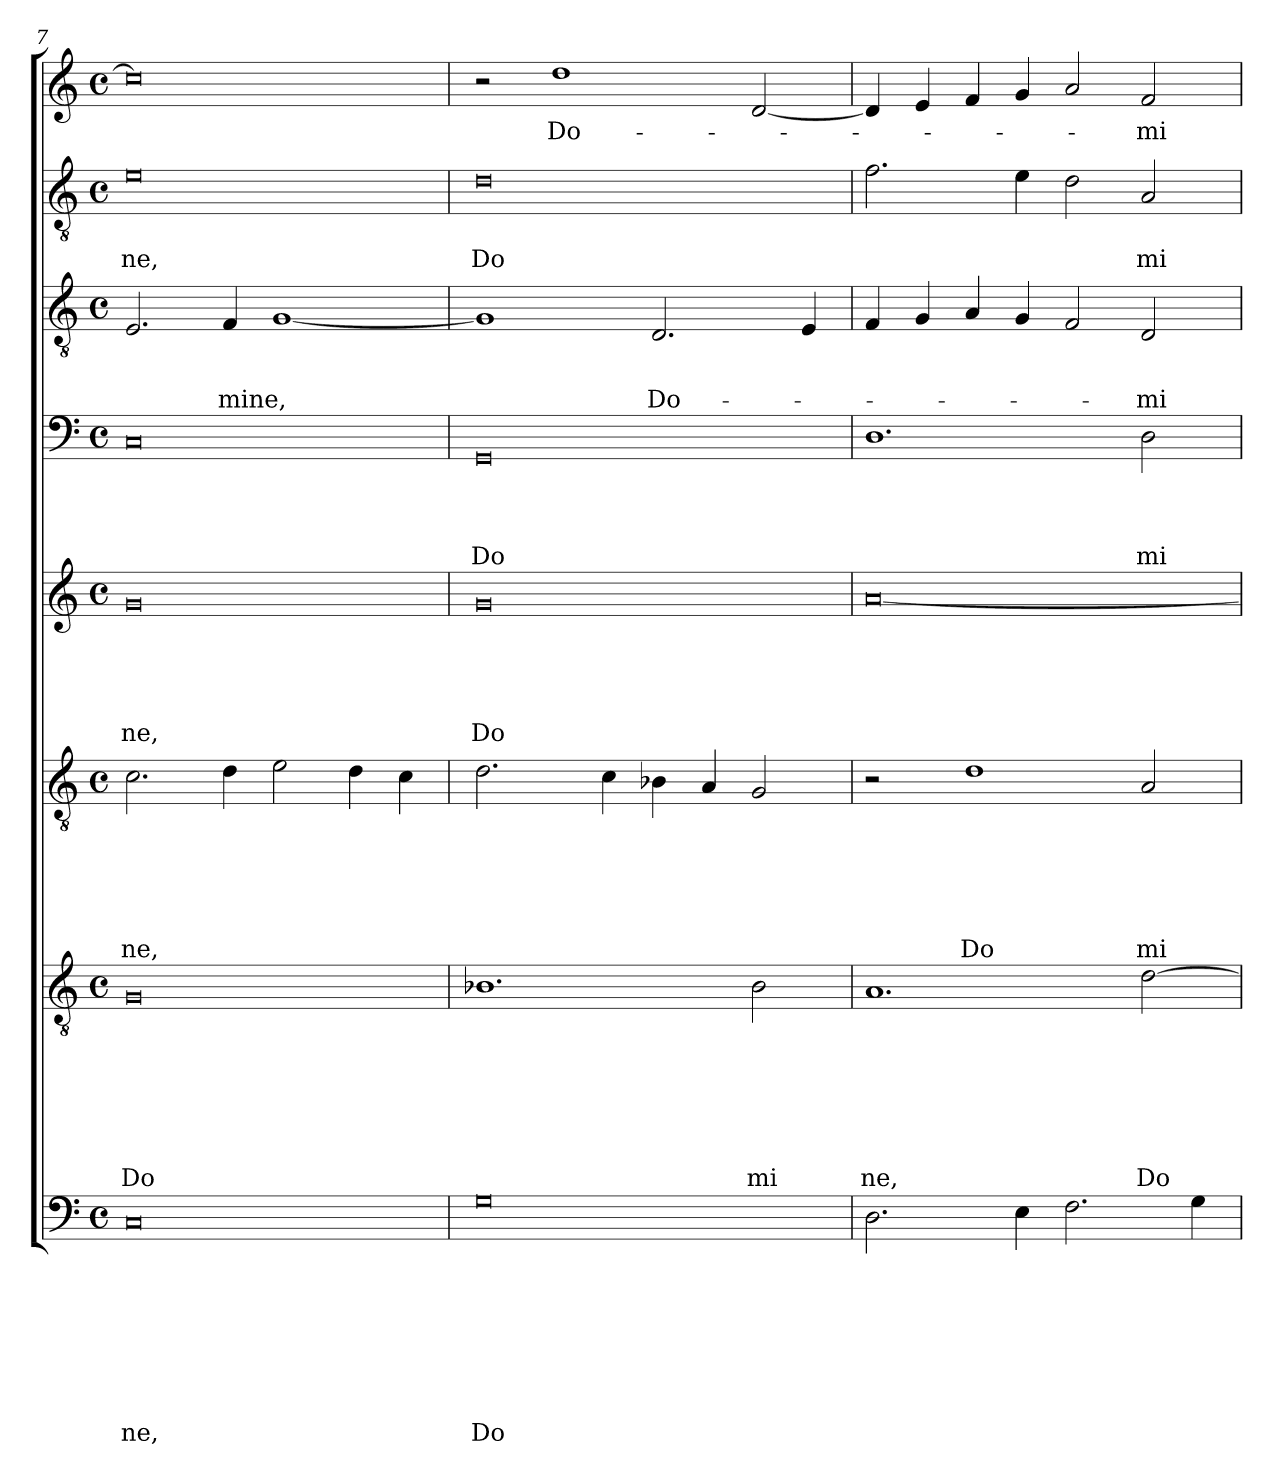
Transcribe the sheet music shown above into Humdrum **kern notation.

**kern	**text	**text	**text	**text	**text	**text	**text	**text	**kern	**text	**text	**text	**text	**text	**text	**text	**kern	**text	**text	**text	**text	**text	**text	**kern	**text	**text	**text	**text	**text	**kern	**text	**text	**text	**text	**kern	**text	**text	**text	**kern	**text	**text	**kern	**text
*part8	*part8	*part8	*part8	*part8	*part8	*part8	*part8	*part8	*part7	*part7	*part7	*part7	*part7	*part7	*part7	*part7	*part6	*part6	*part6	*part6	*part6	*part6	*part6	*part5	*part5	*part5	*part5	*part5	*part5	*part4	*part4	*part4	*part4	*part4	*part3	*part3	*part3	*part3	*part2	*part2	*part2	*part1	*part1
*staff8	*staff8	*staff8	*staff8	*staff8	*staff8	*staff8	*staff8	*staff8	*staff7	*staff7	*staff7	*staff7	*staff7	*staff7	*staff7	*staff7	*staff6	*staff6	*staff6	*staff6	*staff6	*staff6	*staff6	*staff5	*staff5	*staff5	*staff5	*staff5	*staff5	*staff4	*staff4	*staff4	*staff4	*staff4	*staff3	*staff3	*staff3	*staff3	*staff2	*staff2	*staff2	*staff1	*staff1
*clefF4	*	*	*	*	*	*	*	*	*clefGv2	*	*	*	*	*	*	*	*clefGv2	*	*	*	*	*	*	*clefG2	*	*	*	*	*	*clefF4	*	*	*	*	*clefGv2	*	*	*	*clefGv2	*	*	*clefG2	*
*k[]	*	*	*	*	*	*	*	*	*k[]	*	*	*	*	*	*	*	*k[]	*	*	*	*	*	*	*k[]	*	*	*	*	*	*k[]	*	*	*	*	*k[]	*	*	*	*k[]	*	*	*k[]	*
*C:	*	*	*	*	*	*	*	*	*C:	*	*	*	*	*	*	*	*C:	*	*	*	*	*	*	*C:	*	*	*	*	*	*C:	*	*	*	*	*C:	*	*	*	*C:	*	*	*C:	*
*M4/4	*	*	*	*	*	*	*	*	*M4/4	*	*	*	*	*	*	*	*M4/4	*	*	*	*	*	*	*M4/4	*	*	*	*	*	*M4/4	*	*	*	*	*M4/4	*	*	*	*M4/4	*	*	*M4/4	*
*met(c)	*	*	*	*	*	*	*	*	*met(c)	*	*	*	*	*	*	*	*met(c)	*	*	*	*	*	*	*met(c)	*	*	*	*	*	*met(c)	*	*	*	*	*met(c)	*	*	*	*met(c)	*	*	*met(c)	*
=7	=7	=7	=7	=7	=7	=7	=7	=7	=7	=7	=7	=7	=7	=7	=7	=7	=7	=7	=7	=7	=7	=7	=7	=7	=7	=7	=7	=7	=7	=7	=7	=7	=7	=7	=7	=7	=7	=7	=7	=7	=7	=7	=7
!	!	!	!	!	!	!	!	!LO:LY:b	!	!	!	!	!	!	!	!LO:LY:b	!	!	!	!	!	!	!LO:LY:b	!	!	!	!	!	!LO:LY:b	!	!	!	!	!	!	!	!	!	!	!	!LO:LY:b	!	!
0C	.	.	.	.	.	.	.	ne,	0G	.	.	.	.	.	.	Do	2.c\	.	.	.	.	.	ne,	0g	.	.	.	.	ne,	0C	.	.	.	.	2.E/	.	.	.	0e	.	ne,	0cc]	.
!	!	!	!	!	!	!	!	!	!	!	!	!	!	!	!	!	!	!	!	!	!	!	!	!	!	!	!	!	!	!	!	!	!	!	!	!	!	!LO:LY:b	!	!	!	!	!
.	.	.	.	.	.	.	.	.	.	.	.	.	.	.	.	.	4d\	.	.	.	.	.	.	.	.	.	.	.	.	.	.	.	.	.	4F/	.	.	-mine,	.	.	.	.	.
.	.	.	.	.	.	.	.	.	.	.	.	.	.	.	.	.	2e\	.	.	.	.	.	.	.	.	.	.	.	.	.	.	.	.	.	[<1G	.	.	.	.	.	.	.	.
.	.	.	.	.	.	.	.	.	.	.	.	.	.	.	.	.	4d\	.	.	.	.	.	.	.	.	.	.	.	.	.	.	.	.	.	.	.	.	.	.	.	.	.	.
.	.	.	.	.	.	.	.	.	.	.	.	.	.	.	.	.	4c\	.	.	.	.	.	.	.	.	.	.	.	.	.	.	.	.	.	.	.	.	.	.	.	.	.	.
=8	=8	=8	=8	=8	=8	=8	=8	=8	=8	=8	=8	=8	=8	=8	=8	=8	=8	=8	=8	=8	=8	=8	=8	=8	=8	=8	=8	=8	=8	=8	=8	=8	=8	=8	=8	=8	=8	=8	=8	=8	=8	=8	=8
!	!	!	!	!	!	!	!	!LO:LY:b	!	!	!	!	!	!	!	!	!	!	!	!	!	!	!	!	!	!	!	!	!LO:LY:b	!	!	!	!	!LO:LY:b	!	!	!	!	!	!	!LO:LY:b	!	!
0G	.	.	.	.	.	.	.	Do	1.B-X	.	.	.	.	.	.	.	2.d\	.	.	.	.	.	.	0g	.	.	.	.	Do	0GG	.	.	.	Do	1G]	.	.	.	0d	.	Do	2r	.
!	!	!	!	!	!	!	!	!	!	!	!	!	!	!	!	!	!	!	!	!	!	!	!	!	!	!	!	!	!	!	!	!	!	!	!	!	!	!	!	!	!	!	!LO:LY:b
.	.	.	.	.	.	.	.	.	.	.	.	.	.	.	.	.	.	.	.	.	.	.	.	.	.	.	.	.	.	.	.	.	.	.	.	.	.	.	.	.	.	1dd	Do-
.	.	.	.	.	.	.	.	.	.	.	.	.	.	.	.	.	4c\	.	.	.	.	.	.	.	.	.	.	.	.	.	.	.	.	.	.	.	.	.	.	.	.	.	.
!	!	!	!	!	!	!	!	!	!	!	!	!	!	!	!	!	!	!	!	!	!	!	!	!	!	!	!	!	!	!	!	!	!	!	!	!	!	!LO:LY:b	!	!	!	!	!
.	.	.	.	.	.	.	.	.	.	.	.	.	.	.	.	.	4B-X\	.	.	.	.	.	.	.	.	.	.	.	.	.	.	.	.	.	2.D/	.	.	Do-	.	.	.	.	.
.	.	.	.	.	.	.	.	.	.	.	.	.	.	.	.	.	4A/	.	.	.	.	.	.	.	.	.	.	.	.	.	.	.	.	.	.	.	.	.	.	.	.	.	.
!	!	!	!	!	!	!	!	!	!	!	!	!	!	!	!	!LO:LY:b	!	!	!	!	!	!	!	!	!	!	!	!	!	!	!	!	!	!	!	!	!	!	!	!	!	!	!
.	.	.	.	.	.	.	.	.	2B-\	.	.	.	.	.	.	mi	2G/	.	.	.	.	.	.	.	.	.	.	.	.	.	.	.	.	.	.	.	.	.	.	.	.	[<2d/	.
.	.	.	.	.	.	.	.	.	.	.	.	.	.	.	.	.	.	.	.	.	.	.	.	.	.	.	.	.	.	.	.	.	.	.	4E/	.	.	.	.	.	.	.	.
=9	=9	=9	=9	=9	=9	=9	=9	=9	=9	=9	=9	=9	=9	=9	=9	=9	=9	=9	=9	=9	=9	=9	=9	=9	=9	=9	=9	=9	=9	=9	=9	=9	=9	=9	=9	=9	=9	=9	=9	=9	=9	=9	=9
!	!	!	!	!	!	!	!	!	!	!	!	!	!	!	!	!LO:LY:b	!	!	!	!	!	!	!	!	!	!	!	!	!	!	!	!	!	!	!	!	!	!	!	!	!	!	!
2.D\	.	.	.	.	.	.	.	.	1.A	.	.	.	.	.	.	ne,	2r	.	.	.	.	.	.	[<0a	.	.	.	.	.	1.D	.	.	.	.	4F/	.	.	.	2.f\	.	.	4d/]	.
.	.	.	.	.	.	.	.	.	.	.	.	.	.	.	.	.	.	.	.	.	.	.	.	.	.	.	.	.	.	.	.	.	.	.	4G/	.	.	.	.	.	.	4e/	.
!	!	!	!	!	!	!	!	!	!	!	!	!	!	!	!	!	!	!	!	!	!	!	!LO:LY:b	!	!	!	!	!	!	!	!	!	!	!	!	!	!	!	!	!	!	!	!
.	.	.	.	.	.	.	.	.	.	.	.	.	.	.	.	.	1d	.	.	.	.	.	Do	.	.	.	.	.	.	.	.	.	.	.	4A/	.	.	.	.	.	.	4f/	.
4E\	.	.	.	.	.	.	.	.	.	.	.	.	.	.	.	.	.	.	.	.	.	.	.	.	.	.	.	.	.	.	.	.	.	.	4G/	.	.	.	4e\	.	.	4g/	.
2.F\	.	.	.	.	.	.	.	.	.	.	.	.	.	.	.	.	.	.	.	.	.	.	.	.	.	.	.	.	.	.	.	.	.	.	2F/	.	.	.	2d\	.	.	2a/	.
!	!	!	!	!	!	!	!	!	!	!	!	!	!	!	!	!LO:LY:b	!	!	!	!	!	!	!LO:LY:b	!	!	!	!	!	!	!	!	!	!	!LO:LY:b	!	!	!	!LO:LY:b	!	!	!LO:LY:b	!	!LO:LY:b
.	.	.	.	.	.	.	.	.	[>2d\	.	.	.	.	.	.	Do	2A/	.	.	.	.	.	mi	.	.	.	.	.	.	2D\	.	.	.	mi	2D/	.	.	-mi-	2A/	.	mi	2f/	-mi-
4G\	.	.	.	.	.	.	.	.	.	.	.	.	.	.	.	.	.	.	.	.	.	.	.	.	.	.	.	.	.	.	.	.	.	.	.	.	.	.	.	.	.	.	.
=	=	=	=	=	=	=	=	=	=	=	=	=	=	=	=	=	=	=	=	=	=	=	=	=	=	=	=	=	=	=	=	=	=	=	=	=	=	=	=	=	=	=	=
*-	*-	*-	*-	*-	*-	*-	*-	*-	*-	*-	*-	*-	*-	*-	*-	*-	*-	*-	*-	*-	*-	*-	*-	*-	*-	*-	*-	*-	*-	*-	*-	*-	*-	*-	*-	*-	*-	*-	*-	*-	*-	*-	*-
